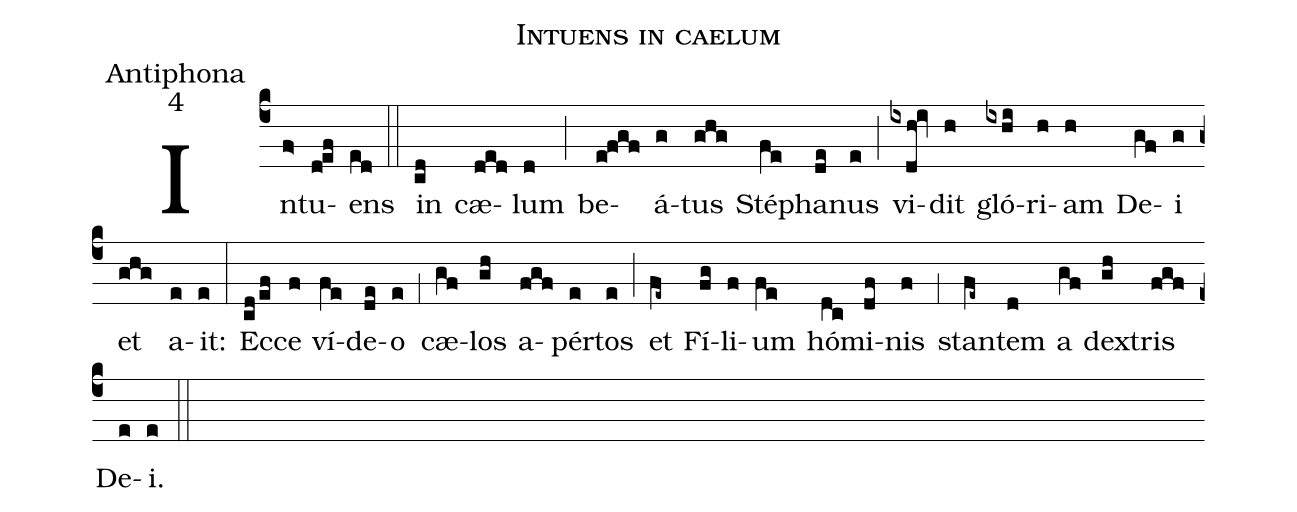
name:Intuens in caelum;
office-part:Antiphona;
mode:4;
%%
(c4) In(f>)tu(d!ef)ens(ed) (::) in(cd) cæ(ded)lum(d) (;) be(e!fgf)á(g)tus(ghg) Sté(fe)pha(de)nus(e) (;) vi(ixdh!iv)dit(h) gló(ixhi)ri(h)am(h) De(gf)i(g) et(ghg) a(e)it:(e) (:) Ec(cd/ef)ce(f) ví(fe)de(de)o(e) (;1) cæ(gf)los(gh) a(fgf)pér(e)tos(e) (;) et(fe~) Fí(fg)li(f)um(fe) hó(dc)mi(df)nis(f) (;1) stan(fe~)tem(d) a(gf) dex(gh)tris(fgf) De(e)i.(e) (::)
